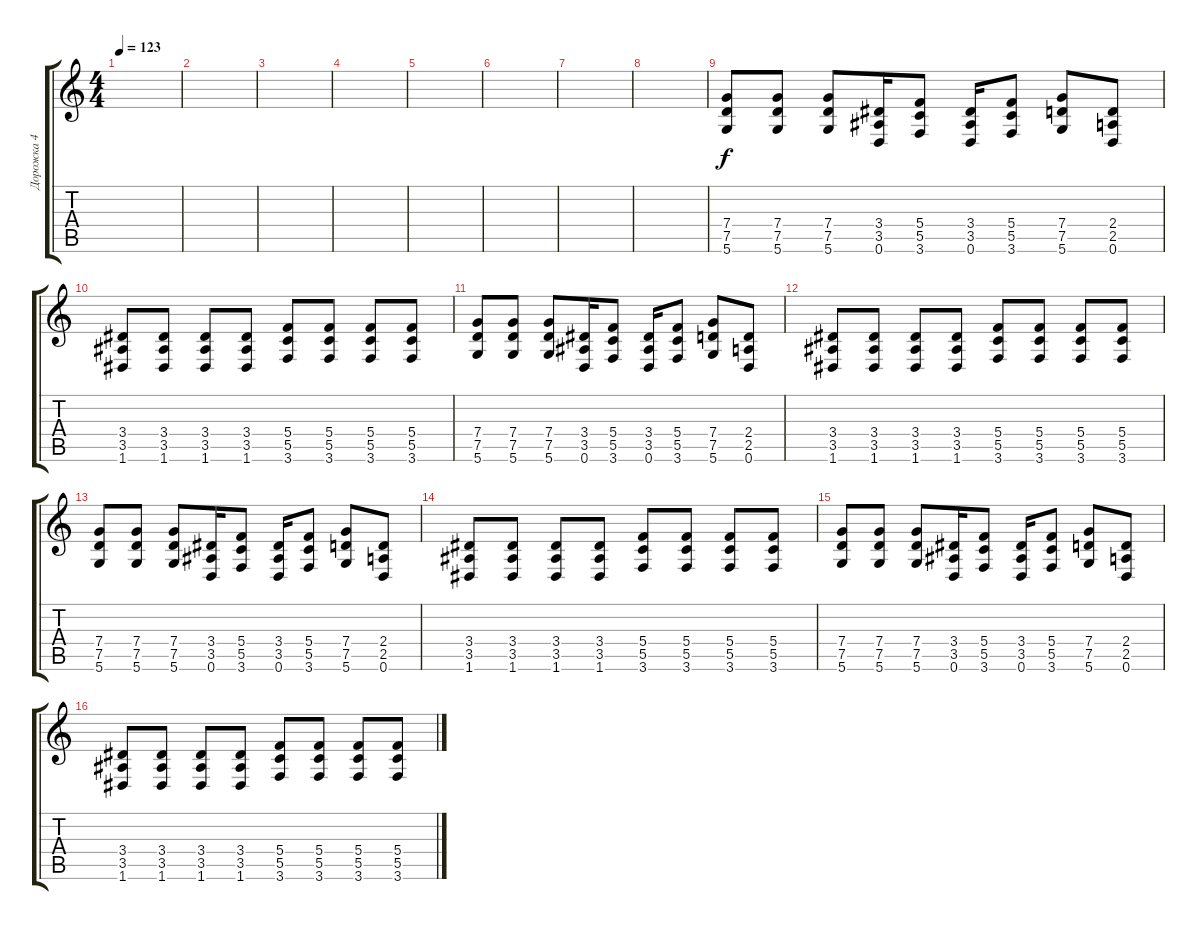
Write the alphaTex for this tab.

\track ("Дорожка 4" "Дорожка 4") {instrument distortionguitar}
\staff {score tabs}
\tuning (D4 A3 F3 C3 G2 D2) {hide}
\ts (4 4)
\tempo 123
\clef g2
\ks c
|
|
|
|
|
|
|
|
(7.4 7.5 5.6).8 (7.4 7.5 5.6).8 (7.4 7.5 5.6).8 (3.4 3.5 0.6).16 (5.4 5.5 3.6).8 (3.4 3.5 0.6).16 (5.4 5.5 3.6).8 (7.4 7.5 5.6).8 (2.4 2.5 0.6).8 |
(3.4 3.5 1.6).8 (3.4 3.5 1.6).8 (3.4 3.5 1.6).8 (3.4 3.5 1.6).8 (5.4 5.5 3.6).8 (5.4 5.5 3.6).8 (5.4 5.5 3.6).8 (5.4 5.5 3.6).8 |
(7.4 7.5 5.6).8 (7.4 7.5 5.6).8 (7.4 7.5 5.6).8 (3.4 3.5 0.6).16 (5.4 5.5 3.6).8 (3.4 3.5 0.6).16 (5.4 5.5 3.6).8 (7.4 7.5 5.6).8 (2.4 2.5 0.6).8 |
(3.4 3.5 1.6).8 (3.4 3.5 1.6).8 (3.4 3.5 1.6).8 (3.4 3.5 1.6).8 (5.4 5.5 3.6).8 (5.4 5.5 3.6).8 (5.4 5.5 3.6).8 (5.4 5.5 3.6).8 |
(7.4 7.5 5.6).8 (7.4 7.5 5.6).8 (7.4 7.5 5.6).8 (3.4 3.5 0.6).16 (5.4 5.5 3.6).8 (3.4 3.5 0.6).16 (5.4 5.5 3.6).8 (7.4 7.5 5.6).8 (2.4 2.5 0.6).8 |
(3.4 3.5 1.6).8 (3.4 3.5 1.6).8 (3.4 3.5 1.6).8 (3.4 3.5 1.6).8 (5.4 5.5 3.6).8 (5.4 5.5 3.6).8 (5.4 5.5 3.6).8 (5.4 5.5 3.6).8 |
(7.4 7.5 5.6).8 (7.4 7.5 5.6).8 (7.4 7.5 5.6).8 (3.4 3.5 0.6).16 (5.4 5.5 3.6).8 (3.4 3.5 0.6).16 (5.4 5.5 3.6).8 (7.4 7.5 5.6).8 (2.4 2.5 0.6).8 |
(3.4 3.5 1.6).8 (3.4 3.5 1.6).8 (3.4 3.5 1.6).8 (3.4 3.5 1.6).8 (5.4 5.5 3.6).8 (5.4 5.5 3.6).8 (5.4 5.5 3.6).8 (5.4 5.5 3.6).8
